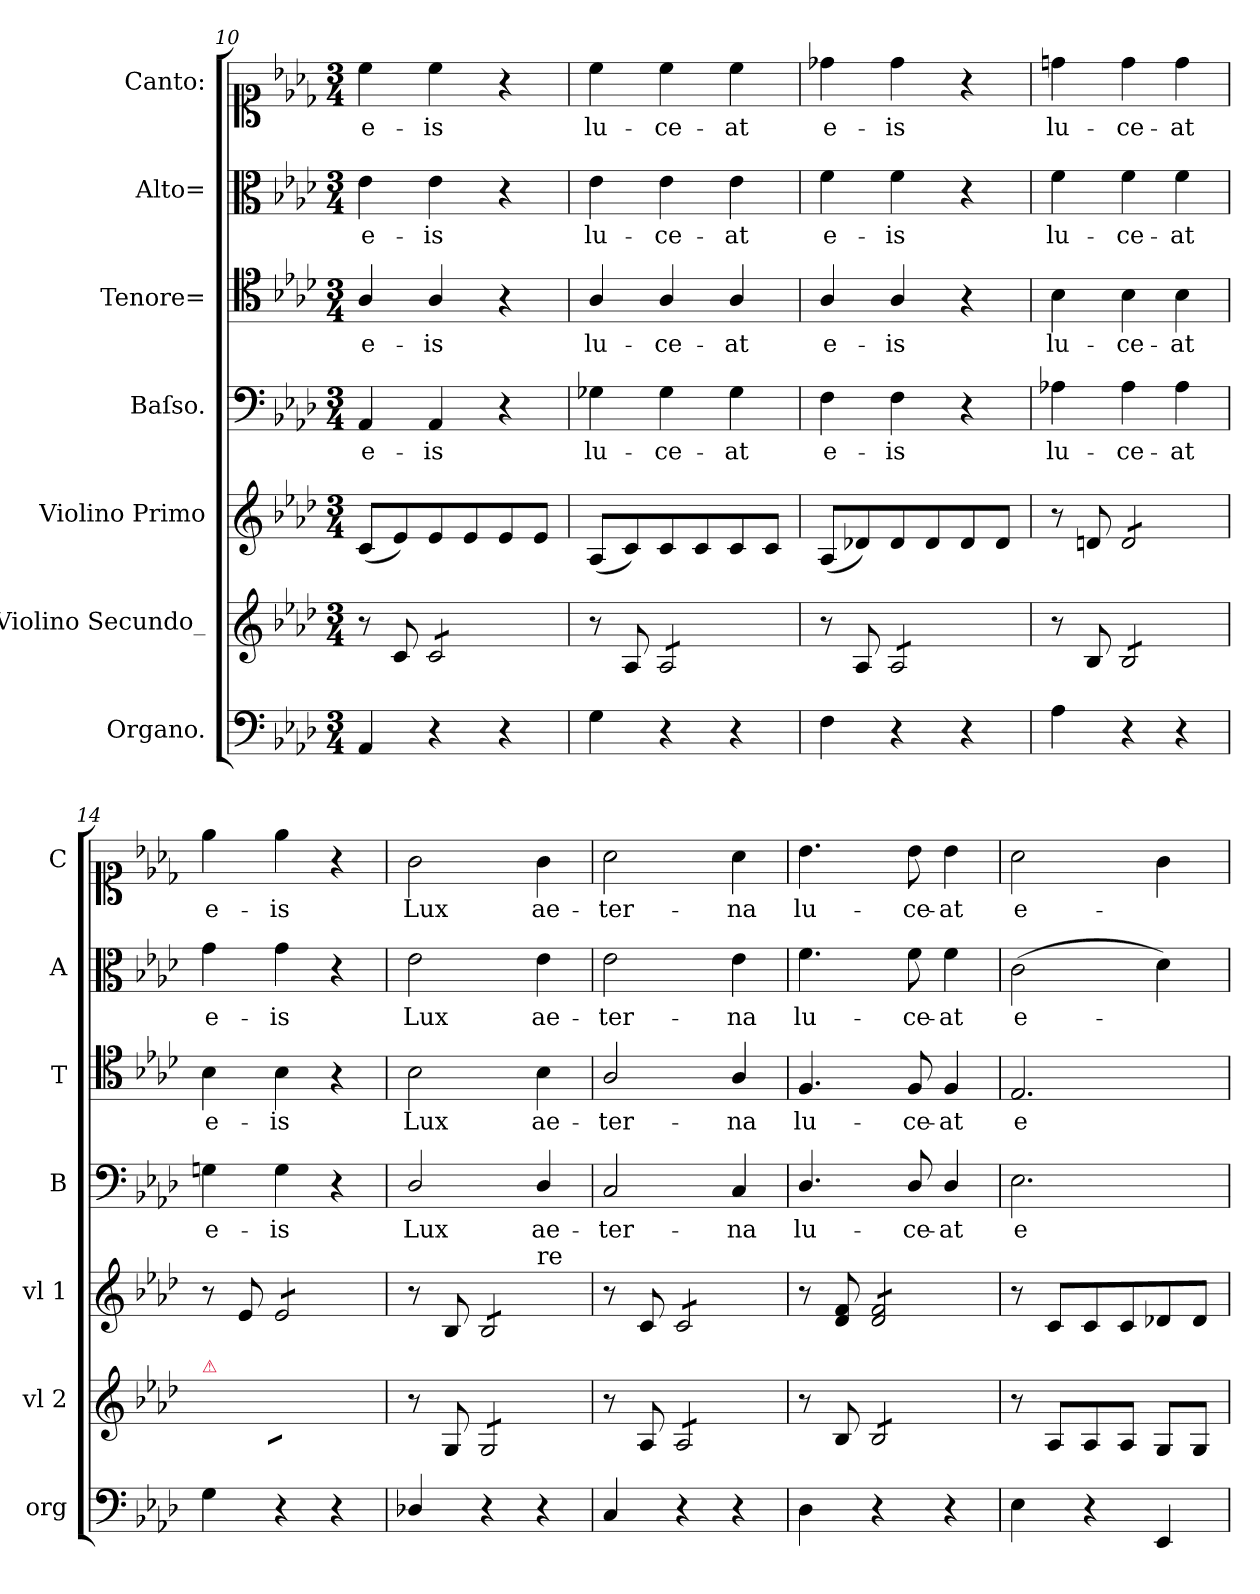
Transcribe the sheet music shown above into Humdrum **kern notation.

**kern	**kern	**kern	**kern	**text	**kern	**text	**kern	**text	**kern	**text
*part7	*part6	*part5	*part4	*part4	*part3	*part3	*part2	*part2	*part1	*part1
*staff7	*staff6	*staff5	*staff4	*staff4	*staff3	*staff3	*staff2	*staff2	*staff1	*staff1
*I"Organo.	*I"Violino Secundo_	*I"Violino Primo	*I"Baſso.	*	*I"Tenore=	*	*I"Alto=	*	*I"Canto:	*
*I'org	*I'vl 2	*I'vl 1	*I'B	*	*I'T	*	*I'A	*	*I'C	*
*clefF4	*clefG2	*clefG2	*clefF4	*	*clefC4	*	*clefC3	*	*clefC1	*
*k[b-e-a-d-]	*k[b-e-a-d-]	*k[b-e-a-d-]	*k[b-e-a-d-]	*	*k[b-e-a-d-]	*	*k[b-e-a-d-]	*	*k[b-e-a-d-]	*
*A-:	*A-:	*A-:	*A-:	*	*A-:	*	*A-:	*	*A-:	*
*M3/4	*M3/4	*M3/4	*M3/4	*	*M3/4	*	*M3/4	*	*M3/4	*
=10	=10	=10	=10	=10	=10	=10	=10	=10	=10	=10
4AA-/	8r	(8c/L	4AA-/	e-	4A-/	e-	4e-\	e-	4cc\	e-
.	8c/	8e-/)	.	.	.	.	.	.	.	.
*	*tremolo	*	*	*	*	*	*	*	*	*
4r	8c/L	8e-/	4AA-/	-is	4A-/	-is	4e-\	-is	4cc\	-is
.	8c/	8e-/	.	.	.	.	.	.	.	.
4r	8c/	8e-/	4r	.	4r	.	4r	.	4r	.
.	8c/J	8e-/J	.	.	.	.	.	.	.	.
*	*Xtremolo	*	*	*	*	*	*	*	*	*
=11	=11	=11	=11	=11	=11	=11	=11	=11	=11	=11
4G\	8r	(8A-/L	4G-X\	lu-	4A-/	lu-	4e-\	lu-	4cc\	lu-
.	8A-/	8c/)	.	.	.	.	.	.	.	.
*	*tremolo	*	*	*	*	*	*	*	*	*
4r	8A-/L	8c/	4G-\	-ce-	4A-/	-ce-	4e-\	-ce-	4cc\	-ce-
.	8A-/	8c/	.	.	.	.	.	.	.	.
4r	8A-/	8c/	4G-\	-at	4A-/	-at	4e-\	-at	4cc\	-at
.	8A-/J	8c/J	.	.	.	.	.	.	.	.
*	*Xtremolo	*	*	*	*	*	*	*	*	*
=12	=12	=12	=12	=12	=12	=12	=12	=12	=12	=12
4F\	8r	(8A-/L	4F\	e-	4A-/	e-	4f\	e-	4dd-X\	e-
.	8A-/	8d-X/)	.	.	.	.	.	.	.	.
*	*tremolo	*	*	*	*	*	*	*	*	*
4r	8A-/L	8d-/	4F\	-is	4A-/	-is	4f\	-is	4dd-\	-is
.	8A-/	8d-/	.	.	.	.	.	.	.	.
4r	8A-/	8d-/	4r	.	4r	.	4r	.	4r	.
.	8A-/J	8d-/J	.	.	.	.	.	.	.	.
*	*Xtremolo	*	*	*	*	*	*	*	*	*
=13	=13	=13	=13	=13	=13	=13	=13	=13	=13	=13
4A-\	8r	8r	4A-X\	lu-	4B-\	lu-	4f\	lu-	4ddn\	lu-
.	8B-/	8dn/	.	.	.	.	.	.	.	.
*	*tremolo	*	*	*	*	*	*	*	*	*
*	*	*tremolo	*	*	*	*	*	*	*	*
4r	8B-/L	8d/L	4A-\	-ce-	4B-\	-ce-	4f\	-ce-	4dd\	-ce-
.	8B-/	8d/	.	.	.	.	.	.	.	.
4r	8B-/	8d/	4A-\	-at	4B-\	-at	4f\	-at	4dd\	-at
.	8B-/J	8d/J	.	.	.	.	.	.	.	.
*	*	*Xtremolo	*	*	*	*	*	*	*	*
*	*Xtremolo	*	*	*	*	*	*	*	*	*
=14	=14	=14	=14	=14	=14	=14	=14	=14	=14	=14
!	!LO:TX:a:color=crimson:t=⚠	!	!	!	!	!	!	!	!	!
4G\	8ryy	8r	4Gn\	e-	4B-\	e-	4g\	e-	4ee-\	e-
.	8B-/yy	8e-/	.	.	.	.	.	.	.	.
!	!	!LO:TX:a:t=vi	!	!	!	!	!	!	!	!
*	*tremolo	*	*	*	*	*	*	*	*	*
*	*	*tremolo	*	*	*	*	*	*	*	*
4r	8B-/yyL	8e-/L	4G\	-is	4B-\	-is	4g\	-is	4ee-\	-is
.	8B-/yy	8e-/	.	.	.	.	.	.	.	.
4r	8B-/yy	8e-/	4r	.	4r	.	4r	.	4r	.
.	8B-/yyJ	8e-/J	.	.	.	.	.	.	.	.
*	*	*Xtremolo	*	*	*	*	*	*	*	*
*	*Xtremolo	*	*	*	*	*	*	*	*	*
=15	=15	=15	=15	=15	=15	=15	=15	=15	=15	=15
!	!	!LO:TX:a:t=di	!	!	!	!	!	!	!	!
*	*	*^	*	*	*	*	*	*	*	*
4D-X/	8r	8r	2ryy	2D-/	Lux	2B-\	Lux	2e-\	Lux	2g\	Lux
.	8G/	8B-/	.	.	.	.	.	.	.	.	.
*	*tremolo	*	*	*	*	*	*	*	*	*	*
*	*	*tremolo	*	*	*	*	*	*	*	*	*
4r	8G/L	8B-/L	.	.	.	.	.	.	.	.	.
.	8G/	8B-/	.	.	.	.	.	.	.	.	.
!	!	!	!LO:TX:a:t=re	!	!	!	!	!	!	!	!
4r	8G/	8B-/	4ryy	4D-/	ae-	4B-\	ae-	4e-\	ae-	4g\	ae-
.	8G/J	8B-/J	.	.	.	.	.	.	.	.	.
*	*	*Xtremolo	*	*	*	*	*	*	*	*	*
*	*Xtremolo	*	*	*	*	*	*	*	*	*	*
*	*	*v	*v	*	*	*	*	*	*	*	*
=16	=16	=16	=16	=16	=16	=16	=16	=16	=16	=16
4C/	8r	8r	2C/	-ter-	2A-/	-ter-	2e-\	-ter-	2a-\	-ter-
.	8A-/	8c/	.	.	.	.	.	.	.	.
*	*tremolo	*	*	*	*	*	*	*	*	*
*	*	*tremolo	*	*	*	*	*	*	*	*
4r	8A-/L	8c/L	.	.	.	.	.	.	.	.
.	8A-/	8c/	.	.	.	.	.	.	.	.
4r	8A-/	8c/	4C/	-na	4A-/	-na	4e-\	-na	4a-\	-na
.	8A-/J	8c/J	.	.	.	.	.	.	.	.
*	*	*Xtremolo	*	*	*	*	*	*	*	*
*	*Xtremolo	*	*	*	*	*	*	*	*	*
=17	=17	=17	=17	=17	=17	=17	=17	=17	=17	=17
4D-\	8r	8r	4.D-/	lu-	4.F/	lu-	4.f\	lu-	4.b-\	lu-
.	8B-/	8d-/ 8f/	.	.	.	.	.	.	.	.
*	*tremolo	*	*	*	*	*	*	*	*	*
*	*	*tremolo	*	*	*	*	*	*	*	*
4r	8B-/L	8d-/ 8f/L	.	.	.	.	.	.	.	.
.	8B-/	8d-/ 8f/	8D-/	-ce-	8F/	-ce-	8f\	-ce-	8b-\	-ce-
4r	8B-/	8d-/ 8f/	4D-/	-at	4F/	-at	4f\	-at	4b-\	-at
.	8B-/J	8d-/ 8f/J	.	.	.	.	.	.	.	.
*	*	*Xtremolo	*	*	*	*	*	*	*	*
*	*Xtremolo	*	*	*	*	*	*	*	*	*
=18	=18	=18	=18	=18	=18	=18	=18	=18	=18	=18
4E-\	8r	8r	2.E-\	e-	2.E-/	e-	(2c\	e-	2a-\	e-
.	8A-/L	8c/L	.	.	.	.	.	.	.	.
4r	8A-/	8c/	.	.	.	.	.	.	.	.
.	8A-/J	8c/	.	.	.	.	.	.	.	.
4EE-/	8G/L	8d-X/	.	.	.	.	4d-\)	.	4g\	.
.	8G/J	8d-/J	.	.	.	.	.	.	.	.
=	=	=	=	=	=	=	=	=	=	=
*-	*-	*-	*-	*-	*-	*-	*-	*-	*-	*-
